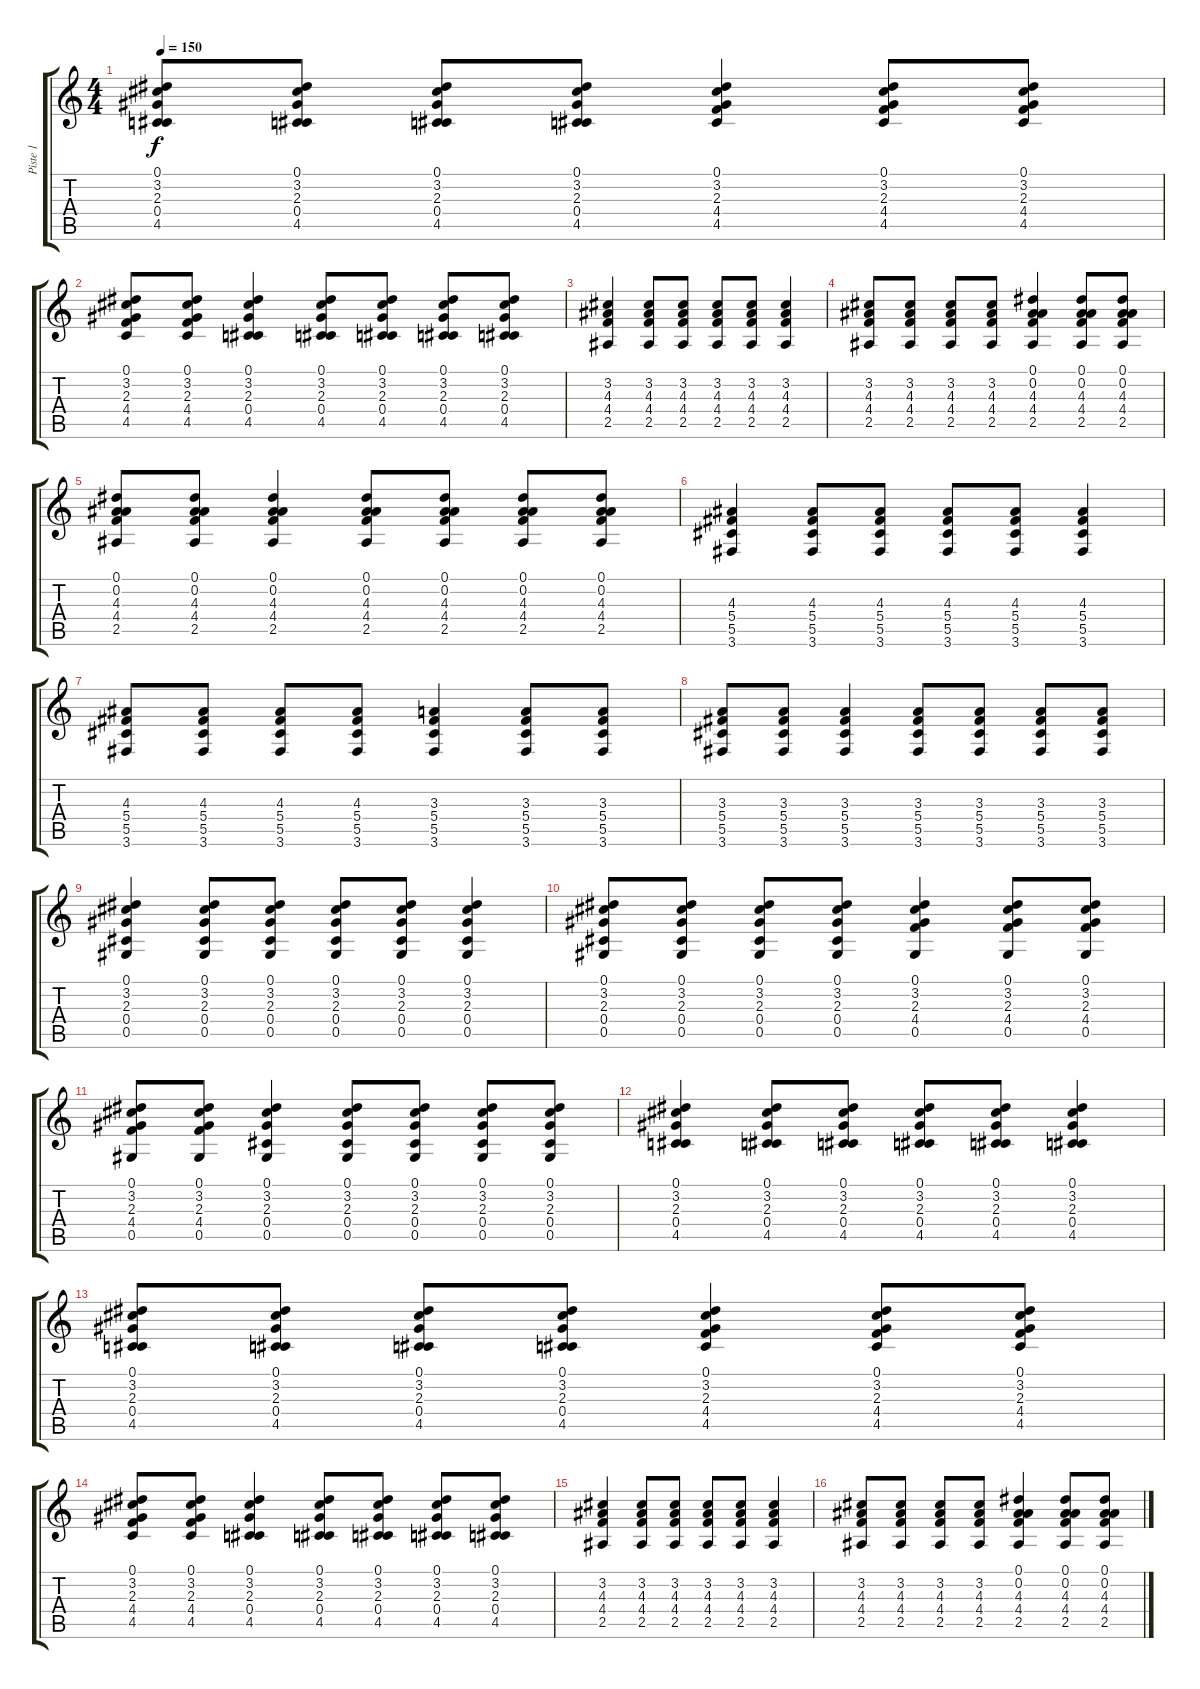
\track ("Piste 1" "Piste 1") {instrument acousticguitarsteel}
\staff {score tabs}
\tuning (Eb4 Bb3 Gb3 Db3 Ab2 Eb2) {hide}
\ts (4 4)
\tempo 150
\clef g2
\ks c
(0.1 3.2 2.3 0.4 4.5).8{dy f} (0.1 3.2 2.3 0.4 4.5).8 (0.1 3.2 2.3 0.4 4.5).8 (0.1 3.2 2.3 0.4 4.5).8 (0.1 3.2 2.3 4.4 4.5).4 (0.1 3.2 2.3 4.4 4.5).8 (0.1 3.2 2.3 4.4 4.5).8 |
(0.1 3.2 2.3 4.4 4.5).8 (0.1 3.2 2.3 4.4 4.5).8 (0.1 3.2 2.3 0.4 4.5).4 (0.1 3.2 2.3 0.4 4.5).8 (0.1 3.2 2.3 0.4 4.5).8 (0.1 3.2 2.3 0.4 4.5).8 (0.1 3.2 2.3 0.4 4.5).8 |
(3.2 4.3 4.4 2.5).4 (3.2 4.3 4.4 2.5).8 (3.2 4.3 4.4 2.5).8 (3.2 4.3 4.4 2.5).8 (3.2 4.3 4.4 2.5).8 (3.2 4.3 4.4 2.5).4 |
(3.2 4.3 4.4 2.5).8 (3.2 4.3 4.4 2.5).8 (3.2 4.3 4.4 2.5).8 (3.2 4.3 4.4 2.5).8 (0.1 0.2 4.3 4.4 2.5).4 (0.1 0.2 4.3 4.4 2.5).8 (0.1 0.2 4.3 4.4 2.5).8 |
(0.1 0.2 4.3 4.4 2.5).8 (0.1 0.2 4.3 4.4 2.5).8 (0.1 0.2 4.3 4.4 2.5).4 (0.1 0.2 4.3 4.4 2.5).8 (0.1 0.2 4.3 4.4 2.5).8 (0.1 0.2 4.3 4.4 2.5).8 (0.1 0.2 4.3 4.4 2.5).8 |
(4.3 5.4 5.5 3.6).4 (4.3 5.4 5.5 3.6).8 (4.3 5.4 5.5 3.6).8 (4.3 5.4 5.5 3.6).8 (4.3 5.4 5.5 3.6).8 (4.3 5.4 5.5 3.6).4 |
(4.3 5.4 5.5 3.6).8 (4.3 5.4 5.5 3.6).8 (4.3 5.4 5.5 3.6).8 (4.3 5.4 5.5 3.6).8 (3.3 5.4 5.5 3.6).4 (3.3 5.4 5.5 3.6).8 (3.3 5.4 5.5 3.6).8 |
(3.3 5.4 5.5 3.6).8 (3.3 5.4 5.5 3.6).8 (3.3 5.4 5.5 3.6).4 (3.3 5.4 5.5 3.6).8 (3.3 5.4 5.5 3.6).8 (3.3 5.4 5.5 3.6).8 (3.3 5.4 5.5 3.6).8 |
(0.1 3.2 2.3 0.4 0.5).4 (0.1 3.2 2.3 0.4 0.5).8 (0.1 3.2 2.3 0.4 0.5).8 (0.1 3.2 2.3 0.4 0.5).8 (0.1 3.2 2.3 0.4 0.5).8 (0.1 3.2 2.3 0.4 0.5).4 |
(0.1 3.2 2.3 0.4 0.5).8 (0.1 3.2 2.3 0.4 0.5).8 (0.1 3.2 2.3 0.4 0.5).8 (0.1 3.2 2.3 0.4 0.5).8 (0.1 3.2 2.3 4.4 0.5).4 (0.1 3.2 2.3 4.4 0.5).8 (0.1 3.2 2.3 4.4 0.5).8 |
(0.1 3.2 2.3 4.4 0.5).8 (0.1 3.2 2.3 4.4 0.5).8 (0.1 3.2 2.3 0.4 0.5).4 (0.1 3.2 2.3 0.4 0.5).8 (0.1 3.2 2.3 0.4 0.5).8 (0.1 3.2 2.3 0.4 0.5).8 (0.1 3.2 2.3 0.4 0.5).8 |
(0.1 3.2 2.3 0.4 4.5).4 (0.1 3.2 2.3 0.4 4.5).8 (0.1 3.2 2.3 0.4 4.5).8 (0.1 3.2 2.3 0.4 4.5).8 (0.1 3.2 2.3 0.4 4.5).8 (0.1 3.2 2.3 0.4 4.5).4 |
(0.1 3.2 2.3 0.4 4.5).8 (0.1 3.2 2.3 0.4 4.5).8 (0.1 3.2 2.3 0.4 4.5).8 (0.1 3.2 2.3 0.4 4.5).8 (0.1 3.2 2.3 4.4 4.5).4 (0.1 3.2 2.3 4.4 4.5).8 (0.1 3.2 2.3 4.4 4.5).8 |
(0.1 3.2 2.3 4.4 4.5).8 (0.1 3.2 2.3 4.4 4.5).8 (0.1 3.2 2.3 0.4 4.5).4 (0.1 3.2 2.3 0.4 4.5).8 (0.1 3.2 2.3 0.4 4.5).8 (0.1 3.2 2.3 0.4 4.5).8 (0.1 3.2 2.3 0.4 4.5).8 |
(3.2 4.3 4.4 2.5).4 (3.2 4.3 4.4 2.5).8 (3.2 4.3 4.4 2.5).8 (3.2 4.3 4.4 2.5).8 (3.2 4.3 4.4 2.5).8 (3.2 4.3 4.4 2.5).4 |
(3.2 4.3 4.4 2.5).8 (3.2 4.3 4.4 2.5).8 (3.2 4.3 4.4 2.5).8 (3.2 4.3 4.4 2.5).8 (0.1 0.2 4.3 4.4 2.5).4 (0.1 0.2 4.3 4.4 2.5).8 (0.1 0.2 4.3 4.4 2.5).8
